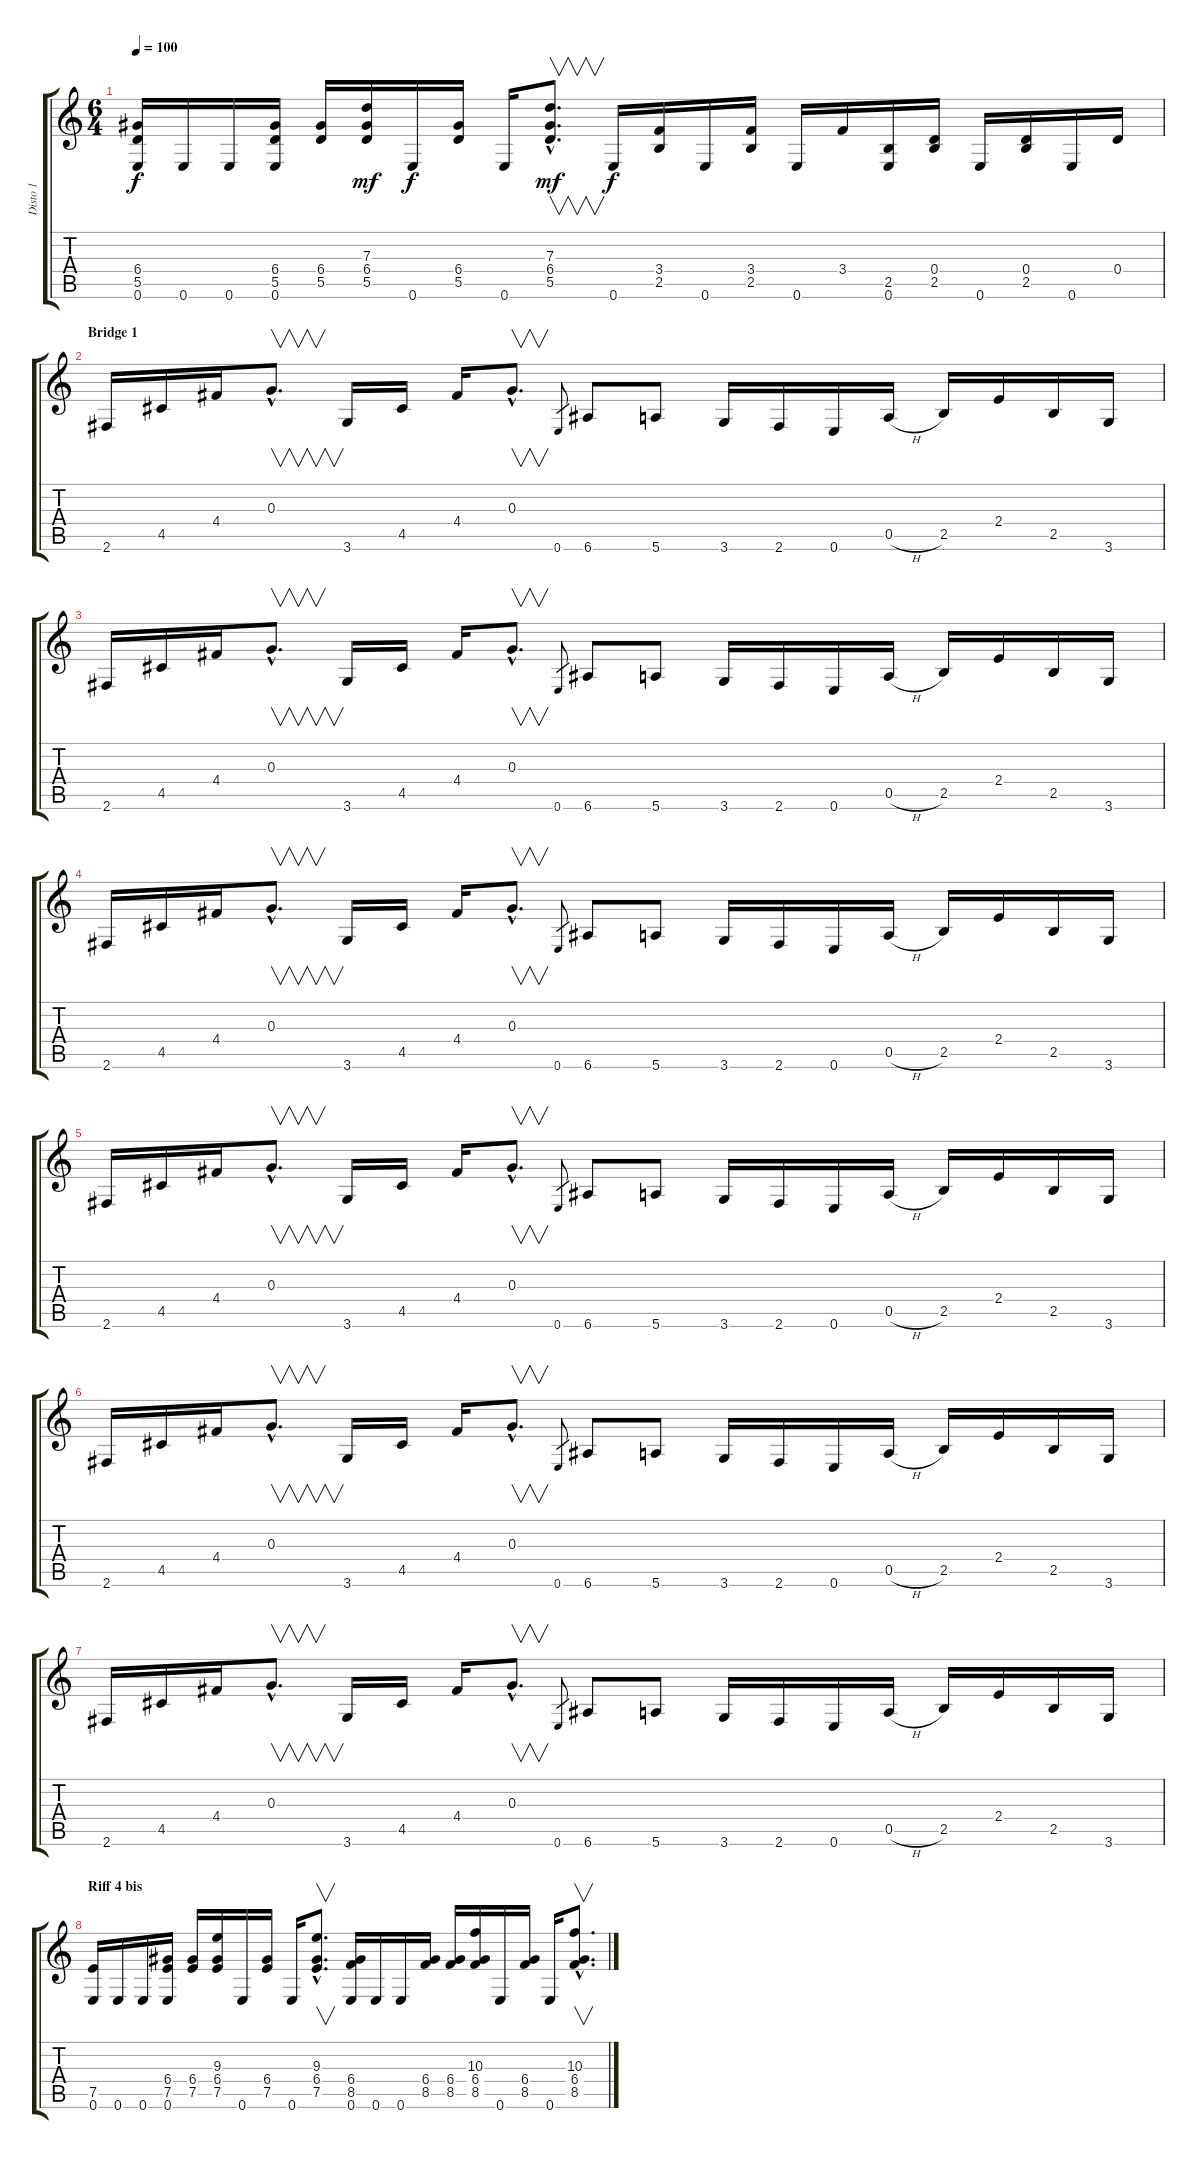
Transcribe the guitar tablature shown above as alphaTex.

\track ("Disto 1" "Disto 1") {instrument distortionguitar}
\staff {score tabs}
\tuning (E4 B3 G3 D3 A2 E2) {hide}
\ts (6 4)
\tempo 100
\clef g2
\ks c
(6.4 5.5 0.6).16{dy f} 0.6.16 0.6.16 (6.4 5.5 0.6).16 (6.4 5.5).16 (7.3 6.4 5.5).16{dy mf} 0.6.16{dy f} (6.4 5.5).16 0.6.16 (7.3{hac} 6.4{hac} 5.5{hac}).8{v d dy mf} 0.6.16{dy f} (3.4 2.5).16 0.6.16 (3.4 2.5).16 0.6.16 3.4.16 (2.5 0.6).16 (0.4 2.5).16 0.6.16 (0.4 2.5).16 0.6.16 0.4.16 |
\section ("" "Bridge 1")
2.6.16{volume 16 instrument distortionguitar} 4.5.16 4.4.16 0.3{hac}.8{v d} 3.6.16 4.5.16 4.4.16 0.3{hac}.8{v d} 0.6.8{gr} 6.6.8 5.6.8 3.6.16 2.6.16 0.6.16 0.5{h}.16 2.5.16 2.4.16 2.5.16 3.6.16 |
2.6.16{volume 16 instrument distortionguitar} 4.5.16 4.4.16 0.3{hac}.8{v d} 3.6.16 4.5.16 4.4.16 0.3{hac}.8{v d} 0.6.8{gr} 6.6.8 5.6.8 3.6.16 2.6.16 0.6.16 0.5{h}.16 2.5.16 2.4.16 2.5.16 3.6.16 |
2.6.16{volume 16 instrument distortionguitar} 4.5.16 4.4.16 0.3{hac}.8{v d} 3.6.16 4.5.16 4.4.16 0.3{hac}.8{v d} 0.6.8{gr} 6.6.8 5.6.8 3.6.16 2.6.16 0.6.16 0.5{h}.16 2.5.16 2.4.16 2.5.16 3.6.16 |
2.6.16{volume 16 instrument distortionguitar} 4.5.16 4.4.16 0.3{hac}.8{v d} 3.6.16 4.5.16 4.4.16 0.3{hac}.8{v d} 0.6.8{gr} 6.6.8 5.6.8 3.6.16 2.6.16 0.6.16 0.5{h}.16 2.5.16 2.4.16 2.5.16 3.6.16 |
2.6.16{volume 16 instrument distortionguitar} 4.5.16 4.4.16 0.3{hac}.8{v d} 3.6.16 4.5.16 4.4.16 0.3{hac}.8{v d} 0.6.8{gr} 6.6.8 5.6.8 3.6.16 2.6.16 0.6.16 0.5{h}.16 2.5.16 2.4.16 2.5.16 3.6.16 |
2.6.16{volume 16 instrument distortionguitar} 4.5.16 4.4.16 0.3{hac}.8{v d} 3.6.16 4.5.16 4.4.16 0.3{hac}.8{v d} 0.6.8{gr} 6.6.8 5.6.8 3.6.16 2.6.16 0.6.16 0.5{h}.16 2.5.16 2.4.16 2.5.16 3.6.16 |
\section ("" "Riff 4 bis")
(7.5 0.6).16 0.6.16 0.6.16 (6.4 7.5 0.6).16 (6.4 7.5).16 (9.3 6.4 7.5).16 0.6.16 (6.4 7.5).16 0.6.16 (9.3{hac} 6.4{hac} 7.5{hac}).8{v d} (6.4 8.5 0.6).16 0.6.16 0.6.16 (6.4 8.5).16 (6.4 8.5).16 (10.3 6.4 8.5).16 0.6.16 (6.4 8.5).16 0.6.16 (10.3{hac} 6.4{hac} 8.5{hac}).8{v d}
